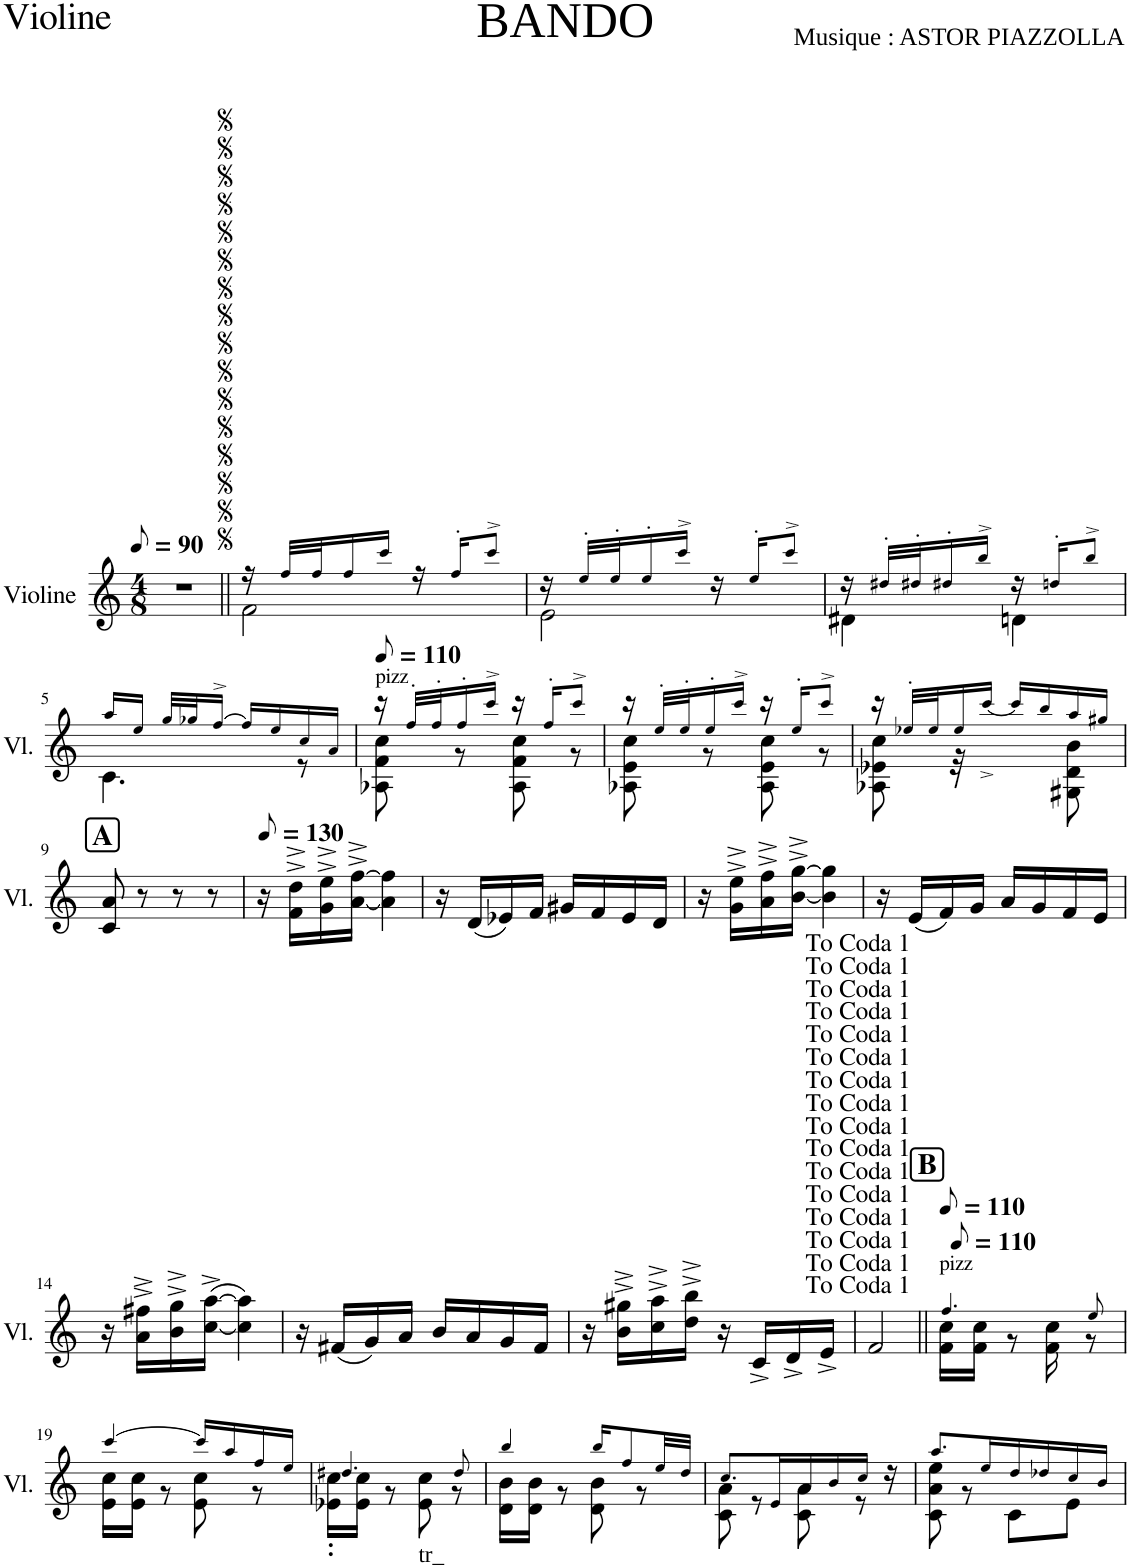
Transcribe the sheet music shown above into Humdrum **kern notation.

**kern	**text
*part1	*part1
*staff1	*staff1
*I"Violine	*
*I'Vl.	*
*clefG2	*
*k[]	*
*M4/8	*
*MM45	*
=1	=1
2r	.
=2||	=2||
*^	*
16r	2f\	.
32ff/LLL	.	.
32ff/J	.	.
16ff/	.	.
16ccc/JJ	.	.
16r	.	.
16ff'/KL	.	.
8ccc^/J	.	.
=3	=3	=3
16r	2e\	.
32ee'/LLL	.	.
32ee'/J	.	.
16ee'/	.	.
16ccc^/JJ	.	.
16r	.	.
16ee'/KL	.	.
8ccc^/J	.	.
=4	=4	=4
16r	4d#X\	.
32dd#X'/LLL	.	.
32dd#X'/J	.	.
16dd#X'/	.	.
16bb^/JJ	.	.
16r	4dn\	.
16ddn'/KL	.	.
8bb^/J	.	.
!!LO:LB:g=z	!!
=5	=5	=5
16aa/LL	4.c\	.
16ee/JJ	.	.
32gg/LLL	.	.
32gg-X/J	.	.
16ff^/JJ	.	.
16ff/LL	.	.
16ee/	.	.
16cc/	8r	.
16a/JJ	.	.
=6	=6	=6
*MM55	*	*
!LO:TX:a:t=pizz	!	!
16r	8A-X\ 8f\ 8cc\	.
32ff'/LLL	.	.
32ff'/J	.	.
16ff'/	8r	.
16ccc^/JJ	.	.
16r	8A-\ 8f\ 8cc\	.
16ff'/KL	.	.
8ccc^/J	8r	.
=7	=7	=7
16r	8A-X\ 8e\ 8cc\	.
32ee'/LLL	.	.
32ee'/J	.	.
16ee'/	8r	.
16ccc^/JJ	.	.
16r	8A-\ 8e\ 8cc\	.
16ee'/KL	.	.
8ccc^/J	8r	.
=8	=8	=8
16r	8A-X\ 8e-X\ 8cc\	.
32ee-X'/LLL	.	.
32ee-/J	.	.
16ee-/	32r	.
.	8..ryy	.
16ccc^/JJ	.	.
16ccc/LL	.	.
16bb/	.	.
16aa/	8G#X\ 8d\ 8b\	.
16gg#X/JJ	.	.
*v	*v	*
!!LO:LB:g=z
!!LO:REH:place=s1:a:B:cj:fs=14:t=A
=9	=9
8c/ 8a/	.
8r	.
8r	.
8r	.
=10	=10
*MM65	*
16r	.
16f\^ 16dd\^LL	.
16g\^ 16ee\^	.
[16a\^ [16ff\^JJ	.
4a\] 4ff\]	.
=11	=11
16r	.
(16d/LL	.
16e-X/)	.
16f/JJ	.
16g#X/LL	.
16f/	.
16e-/	.
16d/JJ	.
=12	=12
16r	.
16g\^ 16ee\^LL	.
16a\^ 16ff\^	.
[16b\^ [16gg\^JJ	.
4b\] 4gg\]	.
=13	=13
16r	.
(16e/LL	.
16f/)	.
16g/JJ	.
16a/LL	.
16g/	.
16f/	.
16e/JJ	.
!!LO:LB:g=z
=14	=14
16r	.
16a\^ 16ff#X\^LL	.
16b\^ 16gg\^	.
([16cc\^ [16aa\^JJ	.
4cc\] 4aa\])	.
=15	=15
16r	.
(16f#X/LL	.
16g/)	.
16a/JJ	.
16b/LL	.
16a/	.
16g/	.
16f#/JJ	.
=16	=16
16r	.
16b\^ 16gg#X\^LL	.
16cc\^ 16aa\^	.
16dd\^ 16bb\^JJ	.
16r	.
16c^/LL	.
16d^/	.
16e^/JJ	.
=17	=17
2f/	.
!LO:TX:a:t=To Coda 1	!
!LO:TX:a:t=To Coda 1	!
!LO:TX:a:t=To Coda 1	!
!LO:TX:a:t=To Coda 1	!
!LO:TX:a:t=To Coda 1	!
!LO:TX:a:t=To Coda 1	!
!LO:TX:a:t=To Coda 1	!
!LO:TX:a:t=To Coda 1	!
!LO:TX:a:t=To Coda 1	!
!LO:TX:a:t=To Coda 1	!
!LO:TX:a:t=To Coda 1	!
!LO:TX:a:t=To Coda 1	!
!LO:TX:a:t=To Coda 1	!
!LO:TX:a:t=To Coda 1	!
!LO:TX:a:t=To Coda 1	!
!LO:TX:a:t=To Coda 1	!
=18||	=18||
!!LO:REH:place=s1:a:B:cj:fs=14:t=B
*MM55	*
*^	*
!LO:TX:a:t=pizz	!	!
4.ff/	16f\ 16cc\LL	.
.	16f\ 16cc\JJ	.
.	8r	.
.	16f\ 16cc\	.
.	16ryy	.
8ee/	8r	.
!!LO:LB:g=z	!!
=19	=19	=19
4ccc/	16e\ 16cc\LL	.
.	16e\ 16cc\JJ	.
.	8r	.
16ccc/LL	8e\ 8cc\	.
16aa/	.	.
16ff/	8r	.
16ee/JJ	.	.
=20	=20	=20
4.dd#X/	16e-X\' 16cc\'LL	.
.	16e-\ 16cc\JJ	.
.	8r	.
!	!	!LO:LY:b
.	8e-\ 8cc\	tr_
8dd#/	8r	.
=21	=21	=21
4bb/	16d\ 16b\LL	.
.	16d\ 16b\JJ	.
.	8r	.
16bb/KL	8d\ 8b\	.
8ff!/	.	.
.	8r	.
32ee/LL	.	.
32dd/JJJ	.	.
=22	=22	=22
8.cc/L	8c\ 8a\	.
.	8r	.
16e/L	.	.
16a/	8c\ 8a\	.
16b/	.	.
16cc/JJ	8r	.
16r	.	.
=23	=23	=23
8.aa/L	8c\ 8a\ 8ee\	.
.	8r	.
16ee/L	.	.
16dd/	8c\L	.
16dd-X/	.	.
16cc/	8e\J	.
16b/JJ	.	.
*v	*v	*
=	=
*-	*-
